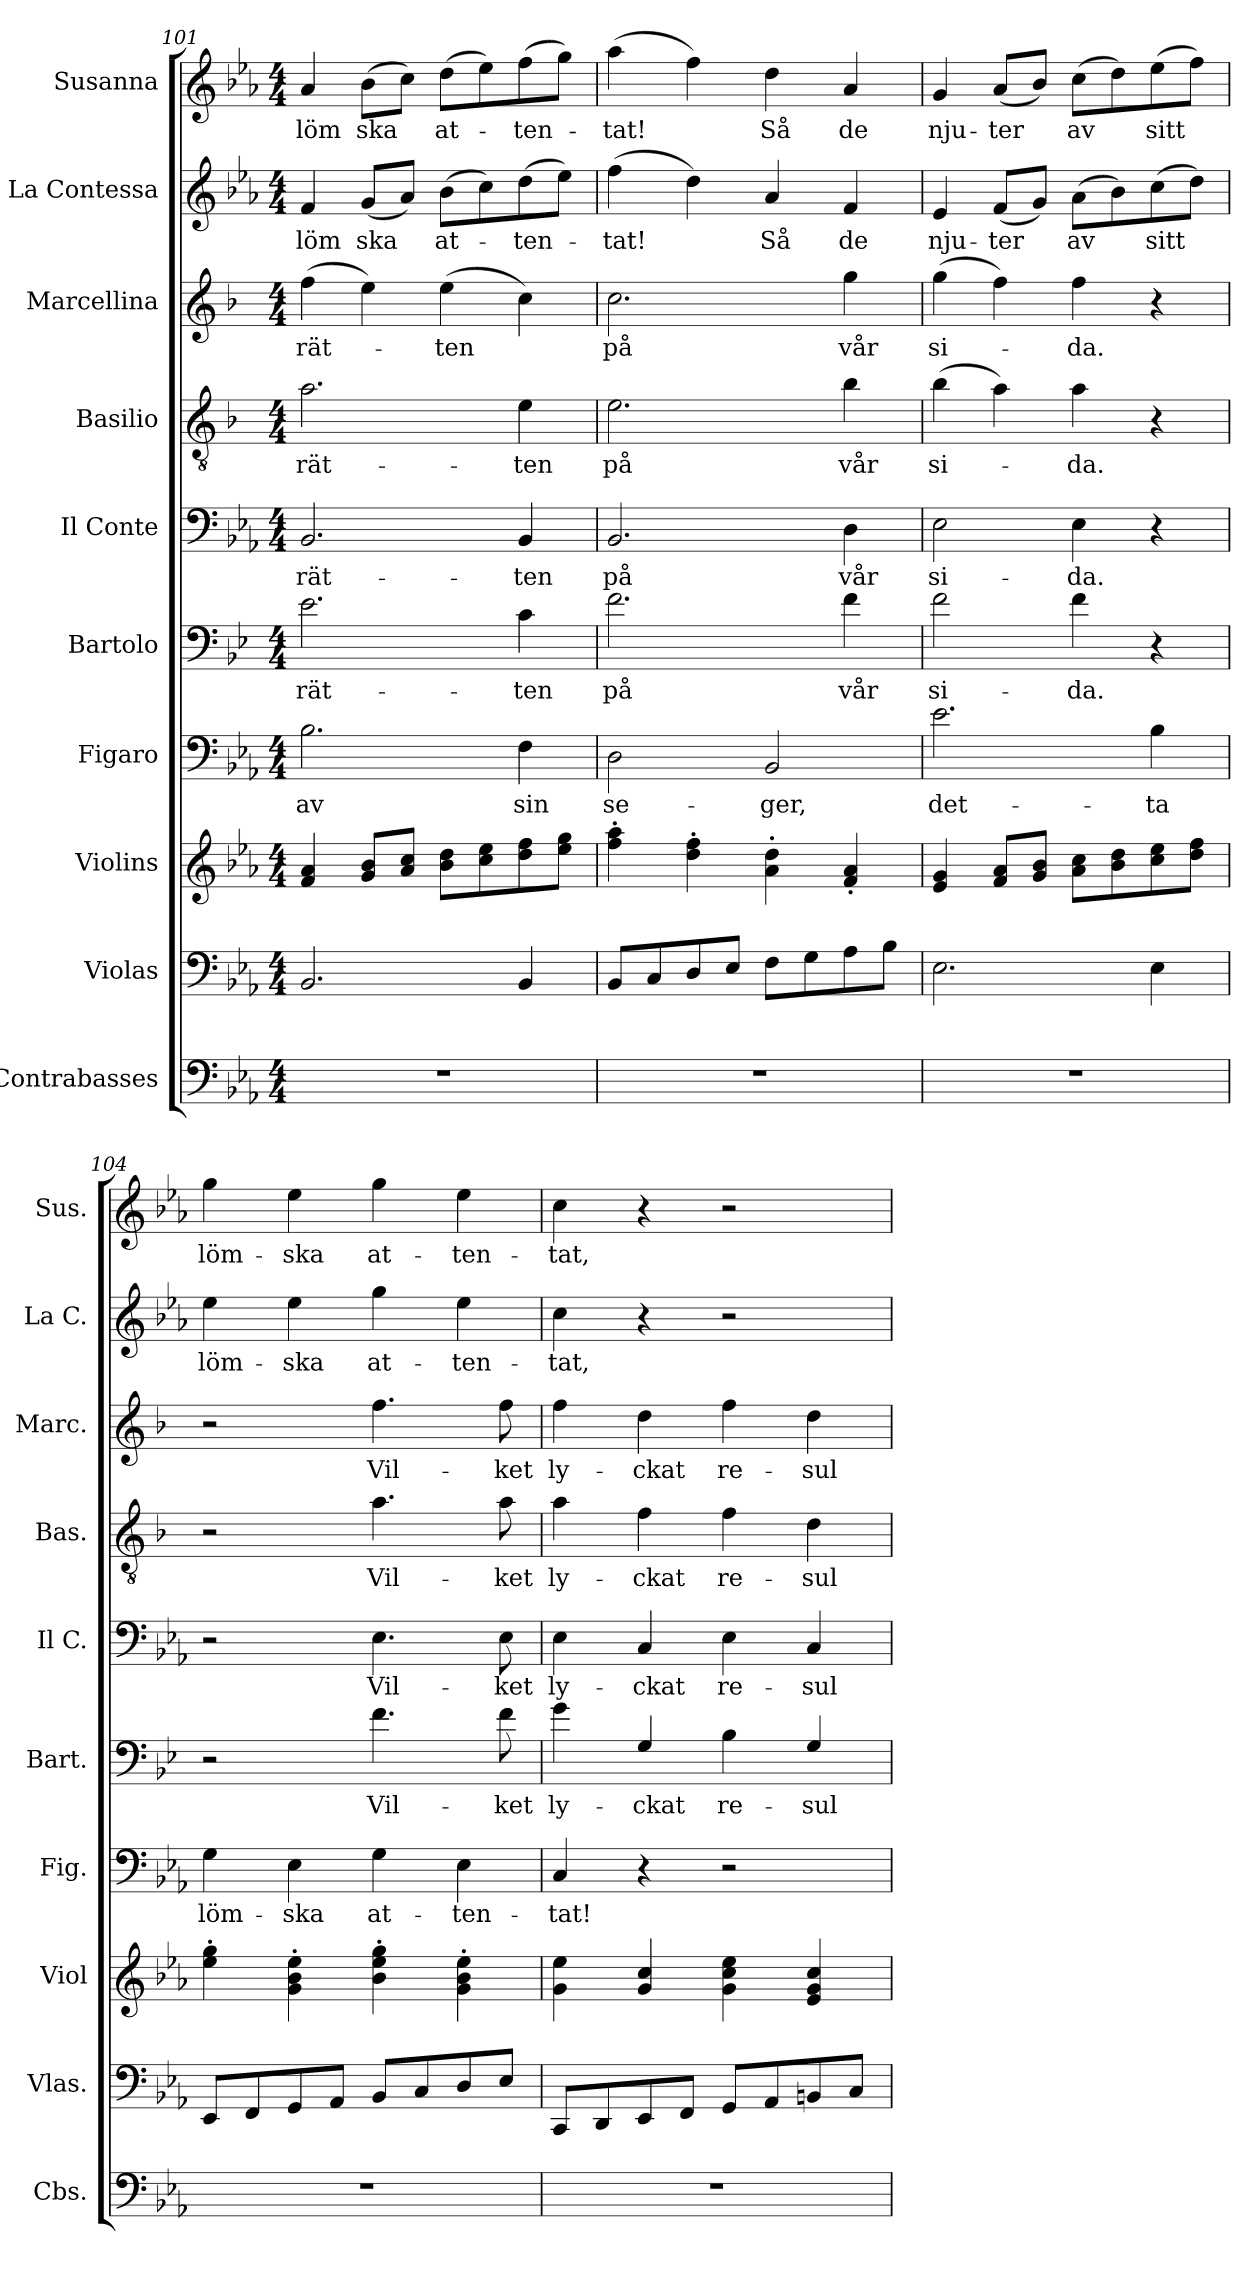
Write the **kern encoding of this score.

**kern	**kern	**kern	**kern	**text	**kern	**text	**kern	**text	**kern	**text	**kern	**text	**kern	**text	**kern	**text
*part10	*part9	*part8	*part7	*part7	*part6	*part6	*part5	*part5	*part4	*part4	*part3	*part3	*part2	*part2	*part1	*part1
*staff10	*staff9	*staff8	*staff7	*staff7	*staff6	*staff6	*staff5	*staff5	*staff4	*staff4	*staff3	*staff3	*staff2	*staff2	*staff1	*staff1
*I"Contrabasses	*I"Violas	*I"Violins	*I"Figaro	*	*I"Bartolo	*	*I"Il Conte	*	*I"Basilio	*	*I"Marcellina	*	*I"La Contessa	*	*I"Susanna	*
*I'Cbs.	*I'Vlas.	*I'Viol	*I'Fig.	*	*I'Bart.	*	*I'Il C.	*	*I'Bas.	*	*I'Marc.	*	*I'La C.	*	*I'Sus.	*
*clefF4	*clefF4	*clefG2	*clefF4	*	*clefF4	*	*clefF4	*	*clefGv2	*	*clefG2	*	*clefG2	*	*clefG2	*
*ITrd7c12	*	*	*	*	*ITrd4c7	*	*	*	*ITrd1c2	*	*ITrd1c2	*	*	*	*	*
*k[b-e-a-]	*k[b-e-a-]	*k[b-e-a-]	*k[b-e-a-]	*	*k[b-e-a-]	*	*k[b-e-a-]	*	*k[b-e-a-]	*	*k[b-e-a-]	*	*k[b-e-a-]	*	*k[b-e-a-]	*
*M4/4	*M4/4	*M4/4	*M4/4	*	*M4/4	*	*M4/4	*	*M4/4	*	*M4/4	*	*M4/4	*	*M4/4	*
=101	=101	=101	=101	=101	=101	=101	=101	=101	=101	=101	=101	=101	=101	=101	=101	=101
!	!	!	!	!LO:LY:b	!	!LO:LY:b	!	!LO:LY:b	!	!LO:LY:b	!	!LO:LY:b	!	!LO:LY:b	!	!LO:LY:b
1r	2.BB-/	4f/ 4a-/	2.B-\	av	2.A-\	rät-	2.BB-/	rät-	2.g\	rät-	(>4ee-\	rät-	4f/	löm	4a-/	löm
!	!	!	!	!	!	!	!	!	!	!	!	!	!	!LO:LY:b	!	!LO:LY:b
.	.	8g/ 8b-/L	.	.	.	.	.	.	.	.	4dd\)	.	(<8g/L	ska	(>8b-\L	ska
.	.	8a-/ 8cc/J	.	.	.	.	.	.	.	.	.	.	8a-/J)	.	8cc\J)	.
!	!	!	!	!	!	!	!	!	!	!	!	!LO:LY:b	!	!LO:LY:b	!	!LO:LY:b
.	.	8b-\ 8dd\L	.	.	.	.	.	.	.	.	(>4dd\	-ten	(>8b-\L	at-	(>8dd\L	at-
.	.	8cc\ 8ee-\	.	.	.	.	.	.	.	.	.	.	8cc\)	.	8ee-\)	.
!	!	!	!	!LO:LY:b	!	!LO:LY:b	!	!LO:LY:b	!	!LO:LY:b	!	!	!	!LO:LY:b	!	!LO:LY:b
.	4BB-/	8dd\ 8ff\	4F\	sin	4F\	-ten	4BB-/	-ten	4d\	-ten	4b-\)	.	(>8dd\	-ten-	(>8ff\	-ten-
.	.	8ee-\ 8gg\J	.	.	.	.	.	.	.	.	.	.	8ee-\J)	.	8gg\J)	.
=102	=102	=102	=102	=102	=102	=102	=102	=102	=102	=102	=102	=102	=102	=102	=102	=102
!	!	!	!	!LO:LY:b	!	!LO:LY:b	!	!LO:LY:b	!	!LO:LY:b	!	!LO:LY:b	!	!LO:LY:b	!	!LO:LY:b
1r	8BB-/L	4ff\' 4aa-\'	2D\	se-	2.B-\	på	2.BB-/	på	2.d\	på	2.b-\	på	(>4ff\	-tat!	(>4aa-\	-tat!
.	8C/	.	.	.	.	.	.	.	.	.	.	.	.	.	.	.
.	8D/	4dd\' 4ff\'	.	.	.	.	.	.	.	.	.	.	4dd\)	.	4ff\)	.
.	8E-/J	.	.	.	.	.	.	.	.	.	.	.	.	.	.	.
!	!	!	!	!LO:LY:b	!	!	!	!	!	!	!	!	!	!LO:LY:b	!	!LO:LY:b
.	8F\L	4a-\' 4dd\'	2BB-/	-ger,	.	.	.	.	.	.	.	.	4a-/	Så	4dd\	Så
.	8G\	.	.	.	.	.	.	.	.	.	.	.	.	.	.	.
!	!	!	!	!	!	!LO:LY:b	!	!LO:LY:b	!	!LO:LY:b	!	!LO:LY:b	!	!LO:LY:b	!	!LO:LY:b
.	8A-\	4f/' 4a-/'	.	.	4B-\	vår	4D\	vår	4a-\	vår	4ff\	vår	4f/	de	4a-/	de
.	8B-\J	.	.	.	.	.	.	.	.	.	.	.	.	.	.	.
!!LO:PB:g=z
=103	=103	=103	=103	=103	=103	=103	=103	=103	=103	=103	=103	=103	=103	=103	=103	=103
!	!	!	!	!LO:LY:b	!	!LO:LY:b	!	!LO:LY:b	!	!LO:LY:b	!	!LO:LY:b	!	!LO:LY:b	!	!LO:LY:b
1r	2.E-\	4e-/ 4g/	2.e-\	det-	2B-\	si-	2E-\	si-	(>4a-\	si-	(>4ff\	si-	4e-/	nju-	4g/	nju-
!	!	!	!	!	!	!	!	!	!	!	!	!	!	!LO:LY:b	!	!LO:LY:b
.	.	8f/ 8a-/L	.	.	.	.	.	.	4g\)	.	4ee-\)	.	(<8f/L	-ter	(<8a-/L	-ter
.	.	8g/ 8b-/J	.	.	.	.	.	.	.	.	.	.	8g/J)	.	8b-/J)	.
!	!	!	!	!	!	!LO:LY:b	!	!LO:LY:b	!	!LO:LY:b	!	!LO:LY:b	!	!LO:LY:b	!	!LO:LY:b
.	.	8a-\ 8cc\L	.	.	4B-\	-da.	4E-\	-da.	4g\	-da.	4ee-\	-da.	(>8a-\L	av	(>8cc\L	av
.	.	8b-\ 8dd\	.	.	.	.	.	.	.	.	.	.	8b-\)	.	8dd\)	.
!	!	!	!	!LO:LY:b	!	!	!	!	!	!	!	!	!	!LO:LY:b	!	!LO:LY:b
.	4E-\	8cc\ 8ee-\	4B-\	-ta	4r	.	4r	.	4r	.	4r	.	(>8cc\	sitt	(>8ee-\	sitt
.	.	8dd\ 8ff\J	.	.	.	.	.	.	.	.	.	.	8dd\J)	.	8ff\J)	.
=104	=104	=104	=104	=104	=104	=104	=104	=104	=104	=104	=104	=104	=104	=104	=104	=104
!	!	!	!	!LO:LY:b	!	!	!	!	!	!	!	!	!	!LO:LY:b	!	!LO:LY:b
1r	8EE-/L	4ee-\' 4gg\'	4G\	löm-	2r	.	2r	.	2r	.	2r	.	4ee-\	löm-	4gg\	löm-
.	8FF/	.	.	.	.	.	.	.	.	.	.	.	.	.	.	.
!	!	!	!	!LO:LY:b	!	!	!	!	!	!	!	!	!	!LO:LY:b	!	!LO:LY:b
.	8GG/	4g\' 4b-\' 4ee-\'	4E-\	-ska	.	.	.	.	.	.	.	.	4ee-\	-ska	4ee-\	-ska
.	8AA-/J	.	.	.	.	.	.	.	.	.	.	.	.	.	.	.
!	!	!	!	!LO:LY:b	!	!LO:LY:b	!	!LO:LY:b	!	!LO:LY:b	!	!LO:LY:b	!	!LO:LY:b	!	!LO:LY:b
.	8BB-/L	4b-\' 4ee-\' 4gg\'	4G\	at-	4.B-\	Vil-	4.E-\	Vil-	4.g\	Vil-	4.ee-\	Vil-	4gg\	at-	4gg\	at-
.	8C/	.	.	.	.	.	.	.	.	.	.	.	.	.	.	.
!	!	!	!	!LO:LY:b	!	!	!	!	!	!	!	!	!	!LO:LY:b	!	!LO:LY:b
.	8D/	4g\' 4b-\' 4ee-\'	4E-\	-ten-	.	.	.	.	.	.	.	.	4ee-\	-ten-	4ee-\	-ten-
!	!	!	!	!	!	!LO:LY:b	!	!LO:LY:b	!	!LO:LY:b	!	!LO:LY:b	!	!	!	!
.	8E-/J	.	.	.	8B-\	-ket	8E-\	-ket	8g\	-ket	8ee-\	-ket	.	.	.	.
=105	=105	=105	=105	=105	=105	=105	=105	=105	=105	=105	=105	=105	=105	=105	=105	=105
!	!	!	!	!LO:LY:b	!	!LO:LY:b	!	!LO:LY:b	!	!LO:LY:b	!	!LO:LY:b	!	!LO:LY:b	!	!LO:LY:b
1r	8CC/L	4g\ 4ee-\	4C/	-tat!	4c\	ly-	4E-\	ly-	4g\	ly-	4ee-\	ly-	4cc\	-tat,	4cc\	-tat,
.	8DD/	.	.	.	.	.	.	.	.	.	.	.	.	.	.	.
!	!	!	!	!	!	!LO:LY:b	!	!LO:LY:b	!	!LO:LY:b	!	!LO:LY:b	!	!	!	!
.	8EE-/	4g/ 4cc/	4r	.	4C/	-ckat	4C/	-ckat	4e-\	-ckat	4cc\	-ckat	4r	.	4r	.
.	8FF/J	.	.	.	.	.	.	.	.	.	.	.	.	.	.	.
!	!	!	!	!	!	!LO:LY:b	!	!LO:LY:b	!	!LO:LY:b	!	!LO:LY:b	!	!	!	!
.	8GG/L	4g\ 4cc\ 4ee-\	2r	.	4E-\	re-	4E-\	re-	4e-\	re-	4ee-\	re-	2r	.	2r	.
.	8AA-/	.	.	.	.	.	.	.	.	.	.	.	.	.	.	.
!	!	!	!	!	!	!LO:LY:b	!	!LO:LY:b	!	!LO:LY:b	!	!LO:LY:b	!	!	!	!
.	8BBn/	4e-/ 4g/ 4cc/	.	.	4C/	-sul-	4C/	-sul-	4c\	-sul-	4cc\	-sul-	.	.	.	.
.	8C/J	.	.	.	.	.	.	.	.	.	.	.	.	.	.	.
=	=	=	=	=	=	=	=	=	=	=	=	=	=	=	=	=
*-	*-	*-	*-	*-	*-	*-	*-	*-	*-	*-	*-	*-	*-	*-	*-	*-
